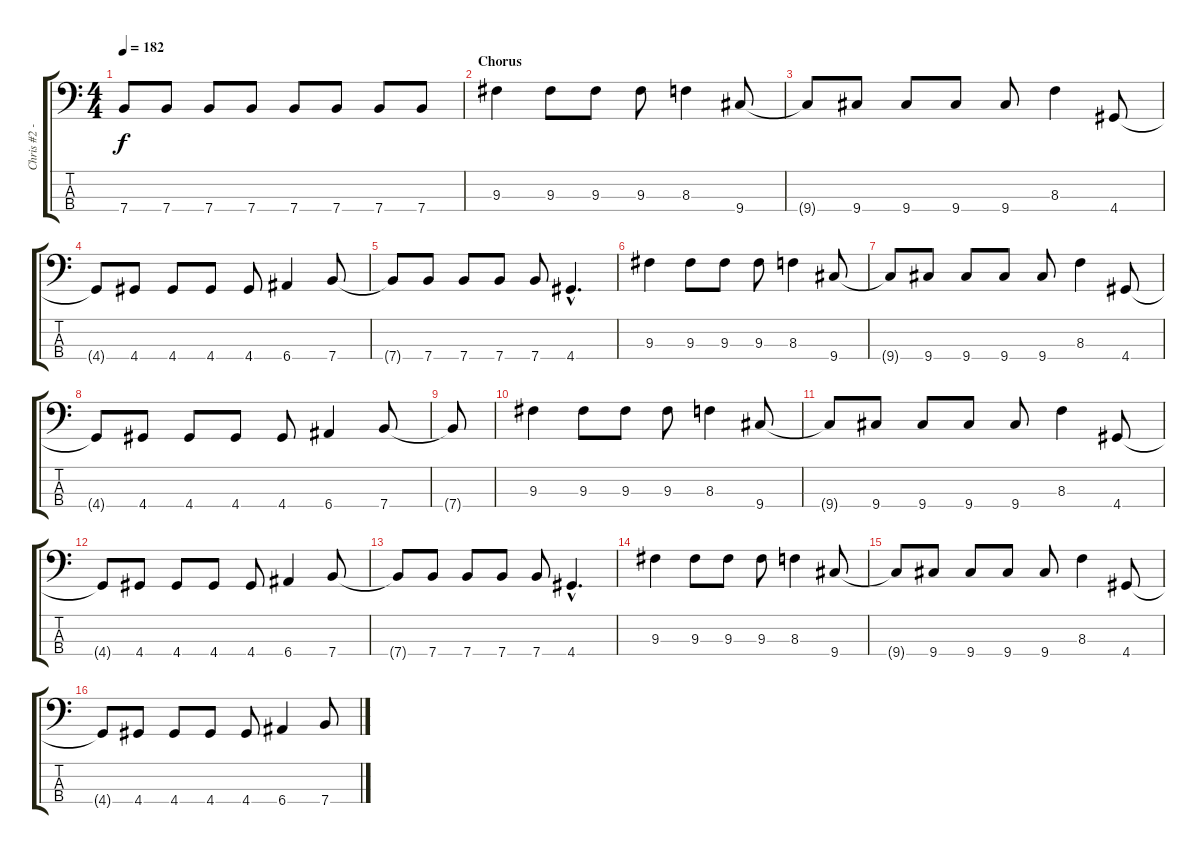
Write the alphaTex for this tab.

\track ("Chris #2 - Bass" "Chris #2 -") {instrument electricbasspick}
\staff {score tabs}
\tuning (G2 D2 A1 E1) {hide}
\ts (4 4)
\tempo 182
\clef f4
\ks c
7.4.8{dy f} 7.4.8 7.4.8 7.4.8 7.4.8 7.4.8 7.4.8 7.4.8 |
\section ("" "Chorus")
9.3.4 9.3.8 9.3.8 9.3.8 8.3.4 9.4.8 |
9.4{t}.8 9.4.8 9.4.8 9.4.8 9.4.8 8.3.4 4.4.8 |
4.4{t}.8 4.4.8 4.4.8 4.4.8 4.4.8 6.4.4 7.4.8 |
7.4{t}.8 7.4.8 7.4.8 7.4.8 7.4.8 4.4{hac}.4{d} |
9.3.4 9.3.8 9.3.8 9.3.8 8.3.4 9.4.8 |
9.4{t}.8 9.4.8 9.4.8 9.4.8 9.4.8 8.3.4 4.4.8 |
4.4{t}.8 4.4.8 4.4.8 4.4.8 4.4.8 6.4.4 7.4.8 |
7.4{t}.8 |
9.3.4 9.3.8 9.3.8 9.3.8 8.3.4 9.4.8 |
9.4{t}.8 9.4.8 9.4.8 9.4.8 9.4.8 8.3.4 4.4.8 |
4.4{t}.8 4.4.8 4.4.8 4.4.8 4.4.8 6.4.4 7.4.8 |
7.4{t}.8 7.4.8 7.4.8 7.4.8 7.4.8 4.4{hac}.4{d} |
9.3.4 9.3.8 9.3.8 9.3.8 8.3.4 9.4.8 |
9.4{t}.8 9.4.8 9.4.8 9.4.8 9.4.8 8.3.4 4.4.8 |
4.4{t}.8 4.4.8 4.4.8 4.4.8 4.4.8 6.4.4 7.4.8
